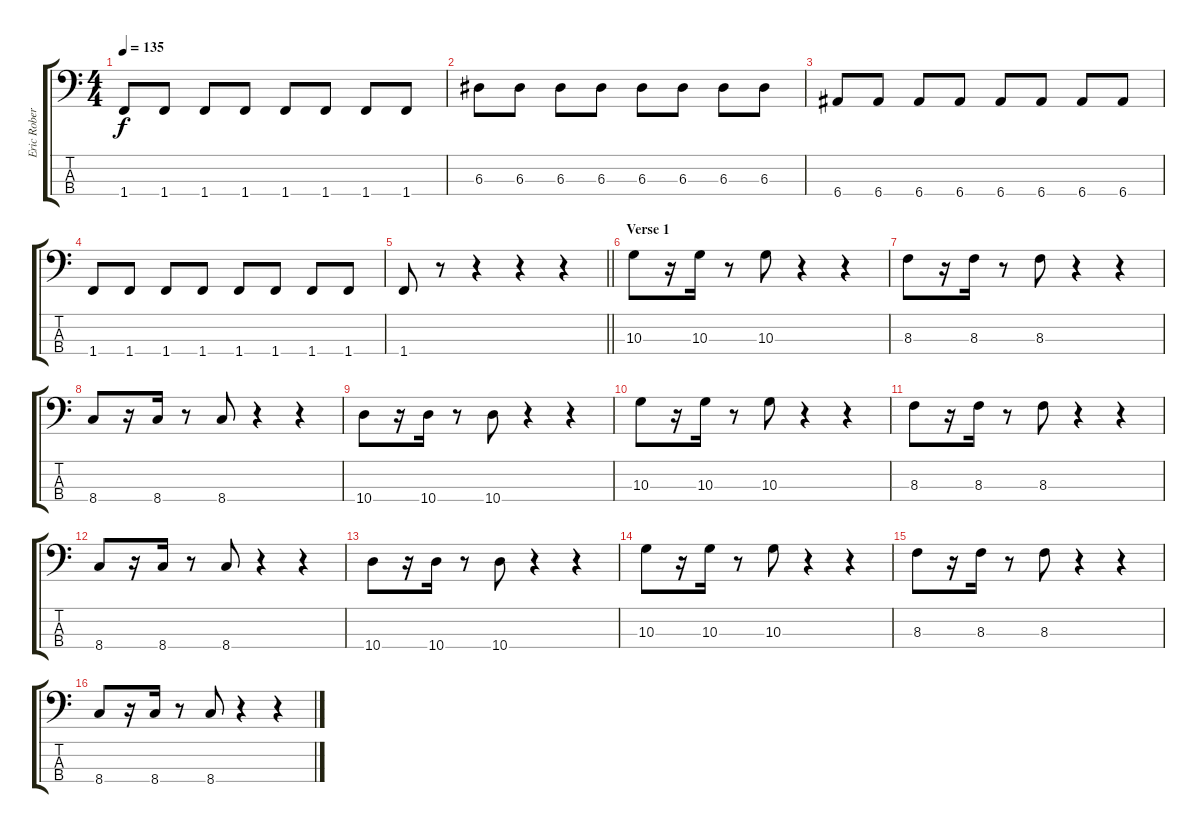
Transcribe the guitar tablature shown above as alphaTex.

\track ("Eric Roberts (Bass)" "Eric Rober") {instrument electricbassfinger}
\staff {score tabs}
\tuning (G2 D2 A1 E1) {hide}
\ts (4 4)
\tempo 135
\clef f4
\ks c
1.4.8{dy f} 1.4.8 1.4.8 1.4.8 1.4.8 1.4.8 1.4.8 1.4.8 |
6.3.8 6.3.8 6.3.8 6.3.8 6.3.8 6.3.8 6.3.8 6.3.8 |
6.4.8 6.4.8 6.4.8 6.4.8 6.4.8 6.4.8 6.4.8 6.4.8 |
1.4.8 1.4.8 1.4.8 1.4.8 1.4.8 1.4.8 1.4.8 1.4.8 |
\barLineRight lightlight
1.4.8 r.8 r.4 r.4 r.4 |
\section ("" "Verse 1")
10.3.8 r.16 10.3.16 r.8 10.3.8 r.4 r.4 |
8.3.8 r.16 8.3.16 r.8 8.3.8 r.4 r.4 |
8.4.8 r.16 8.4.16 r.8 8.4.8 r.4 r.4 |
10.4.8 r.16 10.4.16 r.8 10.4.8 r.4 r.4 |
10.3.8 r.16 10.3.16 r.8 10.3.8 r.4 r.4 |
8.3.8 r.16 8.3.16 r.8 8.3.8 r.4 r.4 |
8.4.8 r.16 8.4.16 r.8 8.4.8 r.4 r.4 |
10.4.8 r.16 10.4.16 r.8 10.4.8 r.4 r.4 |
10.3.8 r.16 10.3.16 r.8 10.3.8 r.4 r.4 |
8.3.8 r.16 8.3.16 r.8 8.3.8 r.4 r.4 |
8.4.8 r.16 8.4.16 r.8 8.4.8 r.4 r.4
